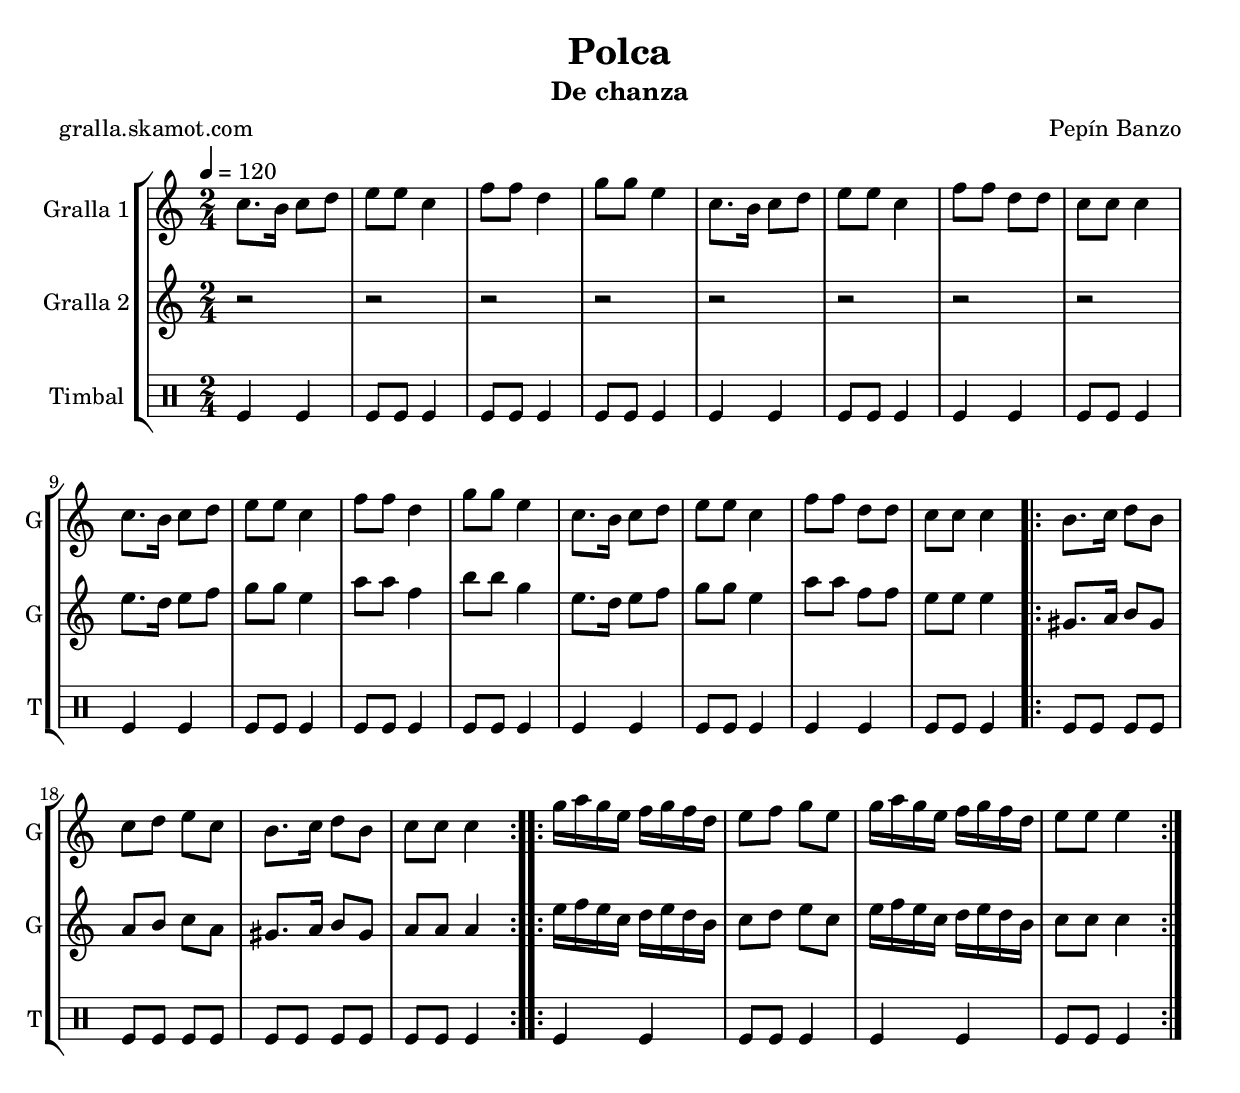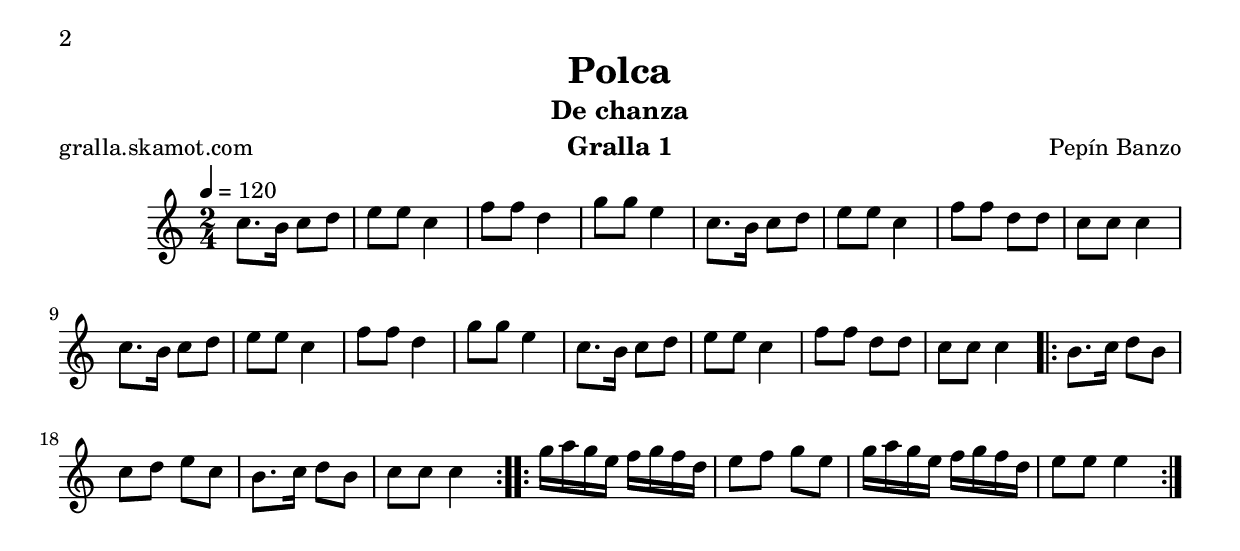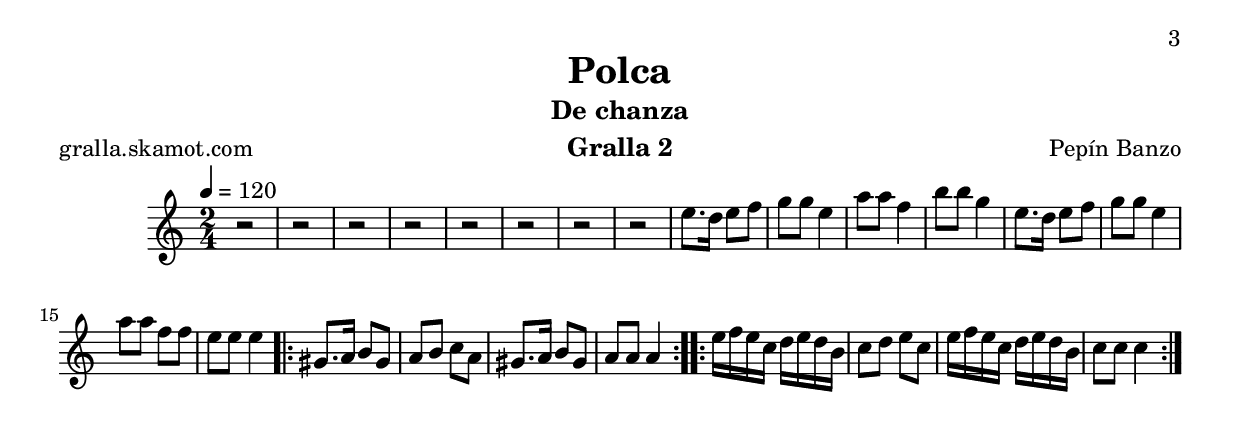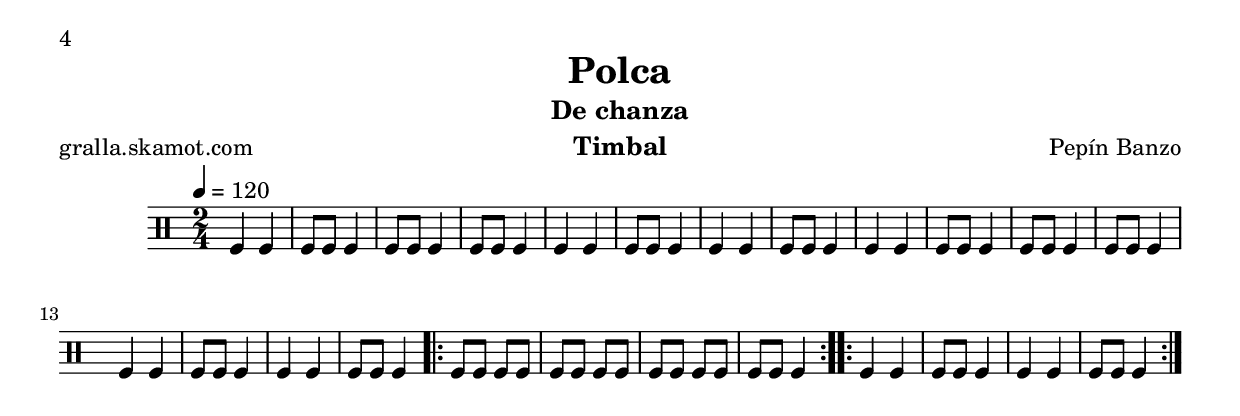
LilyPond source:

\version "2.16.2"

\header {
  dedication=""
  title="Polca"
  subtitle="De chanza"
  subsubtitle=""
  poet="gralla.skamot.com"
  meter=""
  piece=""
  composer="Pepín Banzo"
  arranger=""
  opus=""
  instrument=""
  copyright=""
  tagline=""
}

liniaroAa =
\relative c''
{
  \tempo 4=120
  \clef treble
  \key c \major
  \time 2/4
  c8. b16 c8 d  |
  e8 e c4  |
  f8 f d4  |
  g8 g e4  |
  %05
  c8. b16 c8 d  |
  e8 e c4  |
  f8 f d d  |
  c8 c c4  |
  c8. b16 c8 d  |
  %10
  e8 e c4  |
  f8 f d4  |
  g8 g e4  |
  c8. b16 c8 d  |
  e8 e c4  |
  %15
  f8 f d d  |
  c8 c c4  |
  \repeat volta 2 { b8. c16 d8 b  |
  c8 d e c  |
  b8. c16 d8 b  |
  %20
  c8 c c4  | }
  \repeat volta 2 { g'16 a g e f g f d  |
  e8 f g e  |
  g16 a g e f g f d  |
  e8 e e4  | }
}

liniaroAb =
\relative e''
{
  \tempo 4=120
  \clef treble
  \key c \major
  \time 2/4
  r2  |
  r2  |
  r2  |
  r2  |
  %05
  r2  |
  r2  |
  r2  |
  r2  |
  e8. d16 e8 f  |
  %10
  g8 g e4  |
  a8 a f4  |
  b8 b g4  |
  e8. d16 e8 f  |
  g8 g e4  |
  %15
  a8 a f f  |
  e8 e e4  |
  \repeat volta 2 { gis,8. a16 b8 gis  |
  a8 b c a  |
  gis8. a16 b8 gis  |
  %20
  a8 a a4  | }
  \repeat volta 2 { e'16 f e c d e d b  |
  c8 d e c  |
  e16 f e c d e d b  |
  c8 c c4  | }
}

liniaroAc =
\drummode
{
  \tempo 4=120
  \time 2/4
  tomfl4 tomfl  |
  tomfl8 tomfl tomfl4  |
  tomfl8 tomfl tomfl4  |
  tomfl8 tomfl tomfl4  |
  %05
  tomfl4 tomfl  |
  tomfl8 tomfl tomfl4  |
  tomfl4 tomfl  |
  tomfl8 tomfl tomfl4  |
  tomfl4 tomfl  |
  %10
  tomfl8 tomfl tomfl4  |
  tomfl8 tomfl tomfl4  |
  tomfl8 tomfl tomfl4  |
  tomfl4 tomfl  |
  tomfl8 tomfl tomfl4  |
  %15
  tomfl4 tomfl  |
  tomfl8 tomfl tomfl4  |
  \repeat volta 2 { tomfl8 tomfl tomfl tomfl  |
  tomfl8 tomfl tomfl tomfl  |
  tomfl8 tomfl tomfl tomfl  |
  %20
  tomfl8 tomfl tomfl4  | }
  \repeat volta 2 { tomfl4 tomfl  |
  tomfl8 tomfl tomfl4  |
  tomfl4 tomfl  |
  tomfl8 tomfl tomfl4  | }
}

\bookpart {
  \score {
    \new StaffGroup {
      \override Score.RehearsalMark.self-alignment-X = #LEFT
      <<
        \new Staff \with {instrumentName = #"Gralla 1" shortInstrumentName = #"G"} \liniaroAa
        \new Staff \with {instrumentName = #"Gralla 2" shortInstrumentName = #"G"} \liniaroAb
        \new DrumStaff \with {instrumentName = #"Timbal" shortInstrumentName = #"T"} \liniaroAc
      >>
    }
    \layout {}
  }
  \score { \unfoldRepeats
    \new StaffGroup {
      \override Score.RehearsalMark.self-alignment-X = #LEFT
      <<
        \new Staff \with {instrumentName = #"Gralla 1" shortInstrumentName = #"G"} \liniaroAa
        \new Staff \with {instrumentName = #"Gralla 2" shortInstrumentName = #"G"} \liniaroAb
        \new DrumStaff \with {instrumentName = #"Timbal" shortInstrumentName = #"T"} \liniaroAc
      >>
    }
    \midi {
      \set Staff.midiInstrument = "oboe"
      \set DrumStaff.midiInstrument = "drums"
    }
  }
}

\bookpart {
  \header {instrument="Gralla 1"}
  \score {
    \new StaffGroup {
      \override Score.RehearsalMark.self-alignment-X = #LEFT
      <<
        \new Staff \liniaroAa
      >>
    }
    \layout {}
  }
  \score { \unfoldRepeats
    \new StaffGroup {
      \override Score.RehearsalMark.self-alignment-X = #LEFT
      <<
        \new Staff \liniaroAa
      >>
    }
    \midi {
      \set Staff.midiInstrument = "oboe"
      \set DrumStaff.midiInstrument = "drums"
    }
  }
}

\bookpart {
  \header {instrument="Gralla 2"}
  \score {
    \new StaffGroup {
      \override Score.RehearsalMark.self-alignment-X = #LEFT
      <<
        \new Staff \liniaroAb
      >>
    }
    \layout {}
  }
  \score { \unfoldRepeats
    \new StaffGroup {
      \override Score.RehearsalMark.self-alignment-X = #LEFT
      <<
        \new Staff \liniaroAb
      >>
    }
    \midi {
      \set Staff.midiInstrument = "oboe"
      \set DrumStaff.midiInstrument = "drums"
    }
  }
}

\bookpart {
  \header {instrument="Timbal"}
  \score {
    \new StaffGroup {
      \override Score.RehearsalMark.self-alignment-X = #LEFT
      <<
        \new DrumStaff \liniaroAc
      >>
    }
    \layout {}
  }
  \score { \unfoldRepeats
    \new StaffGroup {
      \override Score.RehearsalMark.self-alignment-X = #LEFT
      <<
        \new DrumStaff \liniaroAc
      >>
    }
    \midi {
      \set Staff.midiInstrument = "oboe"
      \set DrumStaff.midiInstrument = "drums"
    }
  }
}

